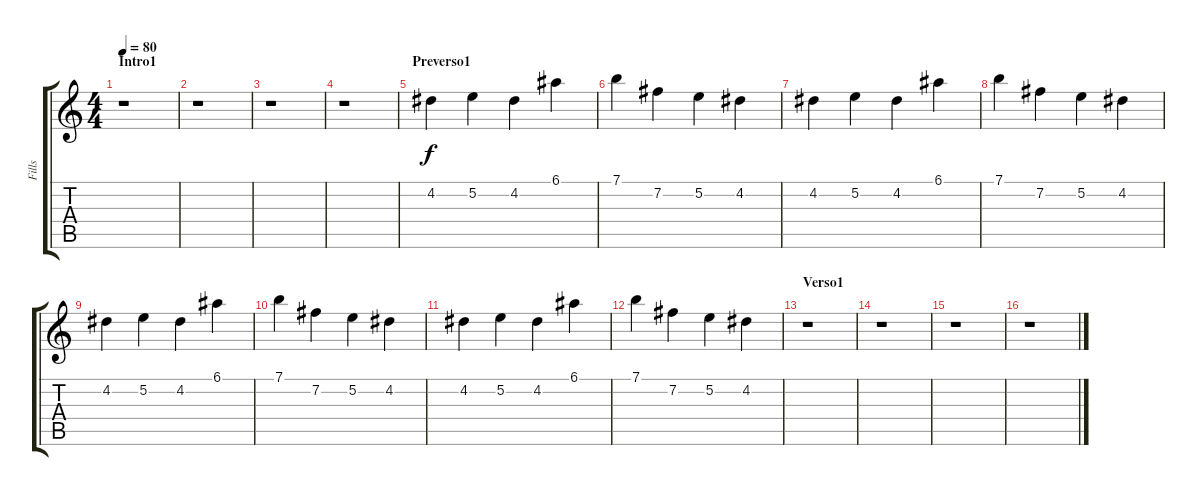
\track ("Fills" "Fills") {instrument distortionguitar}
\staff {score tabs}
\tuning (E4 B3 G3 D3 A2 E2) {hide}
\ts (4 4)
\section ("" "Intro1")
\tempo 80
\clef g2
\ks c
r.1{dy f instrument distortionguitar} |
r.1 |
r.1 |
r.1 |
\section ("" "Preverso1")
4.2.4 5.2.4 4.2.4 6.1.4 |
7.1.4 7.2.4 5.2.4 4.2.4 |
4.2.4 5.2.4 4.2.4 6.1.4 |
7.1.4 7.2.4 5.2.4 4.2.4 |
4.2.4 5.2.4 4.2.4 6.1.4 |
7.1.4 7.2.4 5.2.4 4.2.4 |
4.2.4 5.2.4 4.2.4 6.1.4 |
7.1.4 7.2.4 5.2.4 4.2.4 |
\section ("" "Verso1")
r.1 |
r.1 |
r.1 |
r.1
